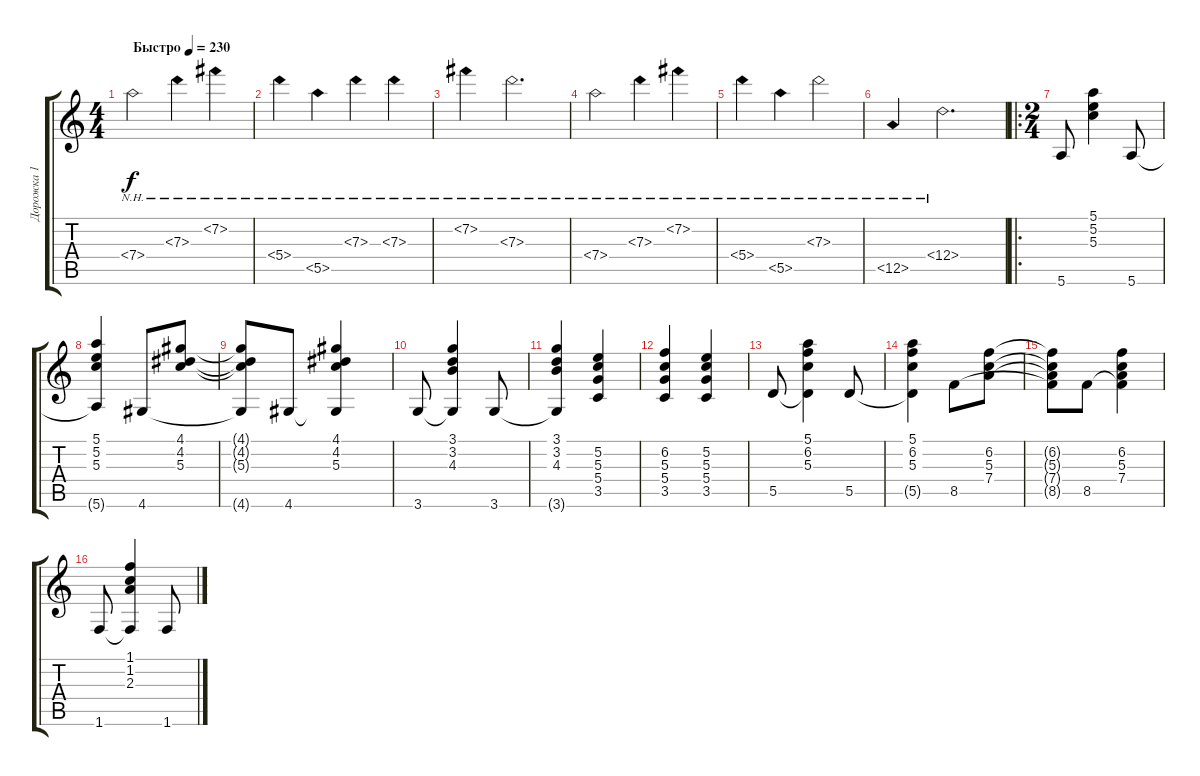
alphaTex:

\track ("Дорожка 1" "Дорожка 1") {instrument acousticguitarnylon}
\staff {score tabs}
\tuning (E4 B3 G3 D3 A2 E2) {hide}
\ts (4 4)
\tempo (230 "Быстро")
\clef g2
\ks c
7.4{nh}.2{dy f instrument acousticguitarnylon} 7.3{nh}.4 7.2{nh}.4 |
5.4{nh}.4 5.5{nh}.4 7.3{nh}.4 7.3{nh}.4 |
7.2{nh}.4 7.3{nh}.2{d} |
7.4{nh}.2 7.3{nh}.4 7.2{nh}.4 |
5.4{nh}.4 5.5{nh}.4 7.3{nh}.2 |
12.5{nh}.4 12.4{nh}.2{d} |
\ro
\ts (2 4)
\ks aminor
5.6.8 (5.1 5.2 5.3).4 5.6.8 |
(5.1 5.2 5.3 5.6{t}).4 4.6.8 (4.1 4.2 5.3).8 |
(4.1{t} 4.2{t} 5.3{t} 4.6{t}).8 4.6.8 (4.1 4.2 5.3 4.6{t}).4 |
3.6.8 (3.1 3.2 4.3 3.6{t}).4 3.6.8 |
(3.1 3.2 4.3 3.6{t}).4 (5.2 5.3 5.4 3.5).4 |
(6.2 5.3 5.4 3.5).4 (5.2 5.3 5.4 3.5).4 |
5.5.8 (5.1 6.2 5.3 5.5{t}).4 5.5.8 |
(5.1 6.2 5.3 5.5{t}).4 8.5.8 (6.2 5.3 7.4).8 |
(6.2{t} 5.3{t} 7.4{t} 8.5{t}).8 8.5.8 (6.2 5.3 7.4 8.5{t}).4 |
1.6.8 (1.1 1.2 2.3 1.6{t}).4 1.6.8
